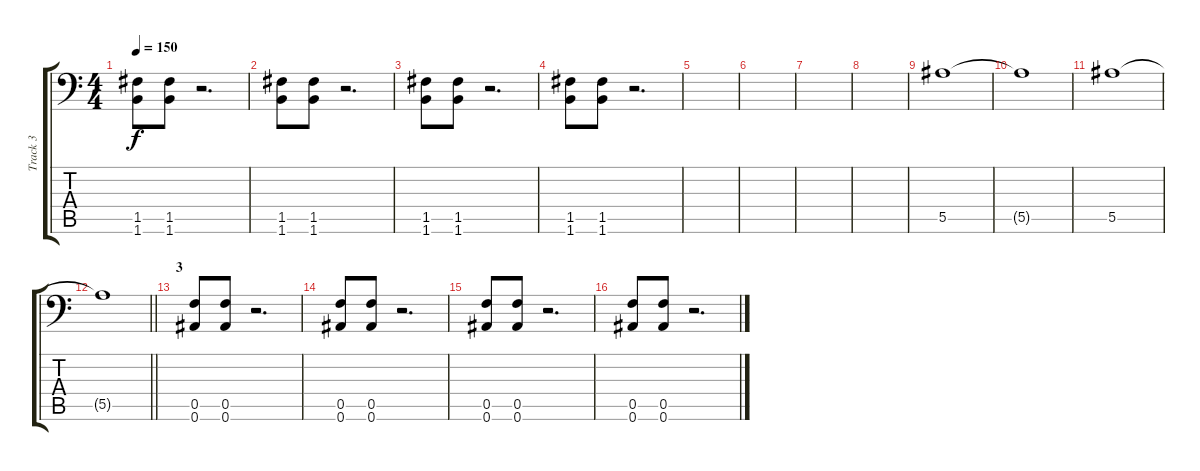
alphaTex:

\track ("Track 3" "Track 3") {instrument distortionguitar}
\staff {score tabs}
\tuning (C4 G3 Eb3 Bb2 F2 Bb1) {hide}
\ts (4 4)
\tempo 150
\clef f4
\ks c
(1.5 1.6).8{dy f} (1.5 1.6).8 r.2{d} |
(1.5 1.6).8 (1.5 1.6).8 r.2{d} |
(1.5 1.6).8 (1.5 1.6).8 r.2{d} |
(1.5 1.6).8 (1.5 1.6).8 r.2{d} |
|
|
|
|
5.5.1 |
5.5{t}.1 |
5.5.1 |
\barLineRight lightlight
5.5{t}.1 |
\section ("" "3")
(0.5 0.6).8 (0.5 0.6).8 r.2{d} |
(0.5 0.6).8 (0.5 0.6).8 r.2{d} |
(0.5 0.6).8 (0.5 0.6).8 r.2{d} |
(0.5 0.6).8 (0.5 0.6).8 r.2{d}
